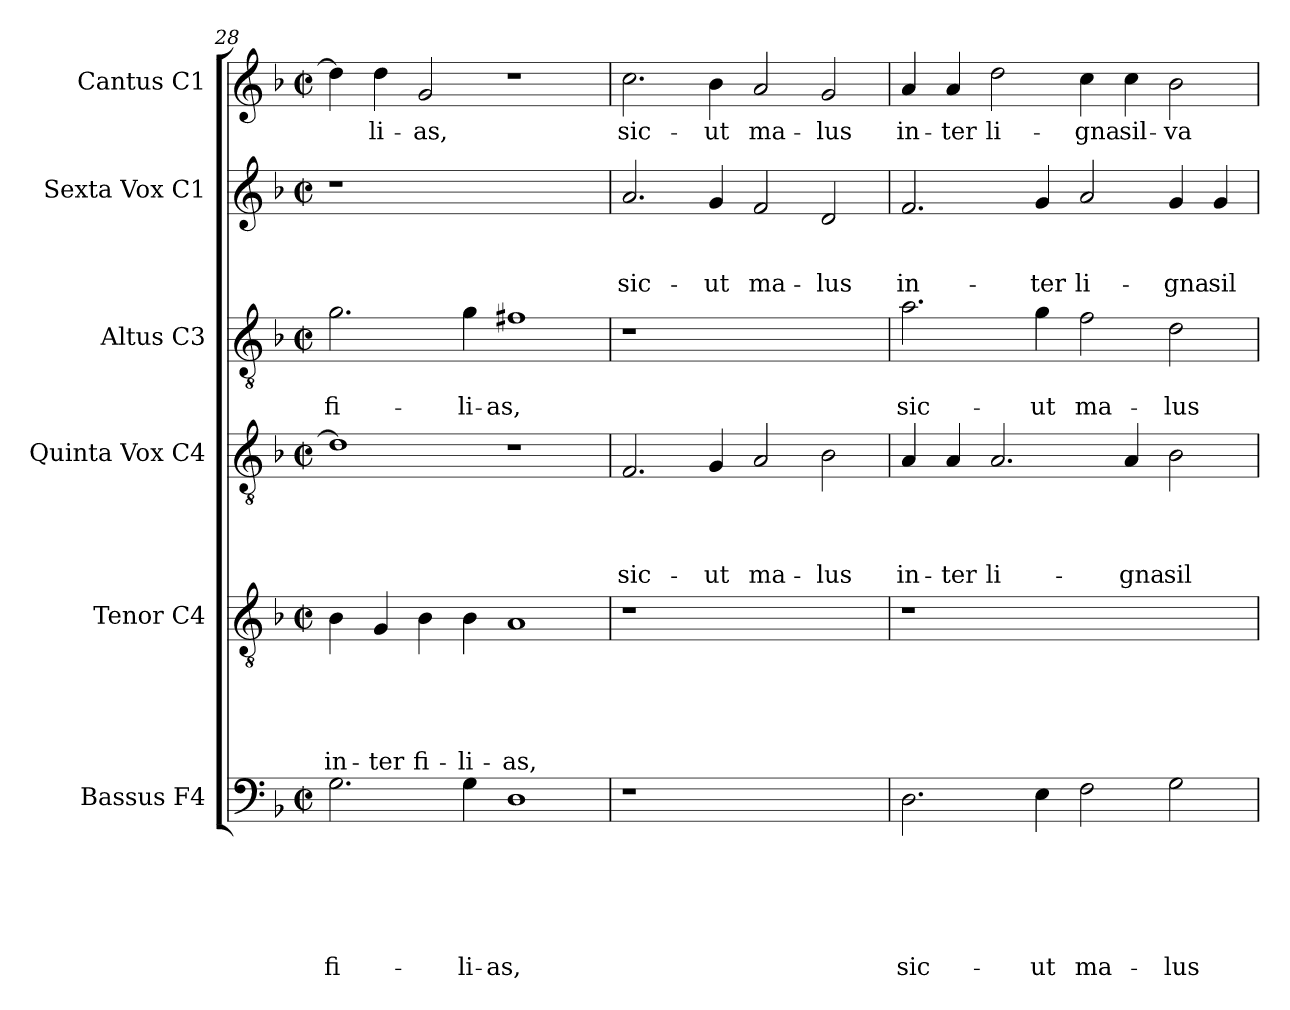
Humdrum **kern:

**kern	**text	**text	**text	**text	**text	**text	**kern	**text	**text	**text	**text	**text	**kern	**text	**text	**text	**text	**kern	**text	**text	**kern	**text	**text	**text	**kern	**text
*part6	*part6	*part6	*part6	*part6	*part6	*part6	*part5	*part5	*part5	*part5	*part5	*part5	*part4	*part4	*part4	*part4	*part4	*part3	*part3	*part3	*part2	*part2	*part2	*part2	*part1	*part1
*staff6	*staff6	*staff6	*staff6	*staff6	*staff6	*staff6	*staff5	*staff5	*staff5	*staff5	*staff5	*staff5	*staff4	*staff4	*staff4	*staff4	*staff4	*staff3	*staff3	*staff3	*staff2	*staff2	*staff2	*staff2	*staff1	*staff1
*I"Bassus F4	*	*	*	*	*	*	*I"Tenor C4	*	*	*	*	*	*I"Quinta Vox C4	*	*	*	*	*I"Altus C3	*	*	*I"Sexta Vox C1	*	*	*	*I"Cantus C1	*
*I'B	*	*	*	*	*	*	*I'T	*	*	*	*	*	*	*	*	*	*	*I'A	*	*	*	*	*	*	*I'C	*
!!LO:LB:g=z
*clefF4	*	*	*	*	*	*	*clefGv2	*	*	*	*	*	*clefGv2	*	*	*	*	*clefGv2	*	*	*clefG2	*	*	*	*clefG2	*
*k[b-]	*	*	*	*	*	*	*k[b-]	*	*	*	*	*	*k[b-]	*	*	*	*	*k[b-]	*	*	*k[b-]	*	*	*	*k[b-]	*
*F:	*	*	*	*	*	*	*F:	*	*	*	*	*	*F:	*	*	*	*	*F:	*	*	*F:	*	*	*	*F:	*
*M2/2	*	*	*	*	*	*	*M2/2	*	*	*	*	*	*M2/2	*	*	*	*	*M2/2	*	*	*M2/2	*	*	*	*M2/2	*
*met(c|)	*	*	*	*	*	*	*met(c|)	*	*	*	*	*	*met(c|)	*	*	*	*	*met(c|)	*	*	*met(c|)	*	*	*	*met(c|)	*
=28	=28	=28	=28	=28	=28	=28	=28	=28	=28	=28	=28	=28	=28	=28	=28	=28	=28	=28	=28	=28	=28	=28	=28	=28	=28	=28
!	!	!	!	!	!	!LO:LY:b	!	!	!	!	!	!LO:LY:b	!	!	!	!	!	!	!	!LO:LY:b	!	!	!	!	!	!
2.G\	.	.	.	.	.	fi-	4B-\	.	.	.	.	in-	1d]	.	.	.	.	2.g\	.	fi-	1r	.	.	.	4dd\]	.
!	!	!	!	!	!	!	!	!	!	!	!	!LO:LY:b	!	!	!	!	!	!	!	!	!	!	!	!	!	!LO:LY:b
.	.	.	.	.	.	.	4G/	.	.	.	.	-ter	.	.	.	.	.	.	.	.	.	.	.	.	4dd\	-li-
!	!	!	!	!	!	!	!	!	!	!	!	!LO:LY:b	!	!	!	!	!	!	!	!	!	!	!	!	!	!LO:LY:b
.	.	.	.	.	.	.	4B-\	.	.	.	.	fi-	.	.	.	.	.	.	.	.	.	.	.	.	2g/	-as,
!	!	!	!	!	!	!LO:LY:b	!	!	!	!	!	!LO:LY:b	!	!	!	!	!	!	!	!LO:LY:b	!	!	!	!	!	!
4G\	.	.	.	.	.	-li-	4B-\	.	.	.	.	-li-	.	.	.	.	.	4g\	.	-li-	.	.	.	.	.	.
!	!	!	!	!	!	!LO:LY:b	!	!	!	!	!	!LO:LY:b	!	!	!	!	!	!	!	!LO:LY:b	!	!	!	!	!	!
1D	.	.	.	.	.	-as,	1A	.	.	.	.	-as,	1r	.	.	.	.	1f#X	.	-as,	1ryy	.	.	.	1r	.
=29	=29	=29	=29	=29	=29	=29	=29	=29	=29	=29	=29	=29	=29	=29	=29	=29	=29	=29	=29	=29	=29	=29	=29	=29	=29	=29
!	!	!	!	!	!	!	!	!	!	!	!	!	!	!	!	!	!LO:LY:b	!	!	!	!	!	!	!LO:LY:b	!	!LO:LY:b
1r	.	.	.	.	.	.	1r	.	.	.	.	.	2.F/	.	.	.	sic-	1r	.	.	2.a/	.	.	sic-	2.cc\	sic-
!	!	!	!	!	!	!	!	!	!	!	!	!	!	!	!	!	!LO:LY:b	!	!	!	!	!	!	!LO:LY:b	!	!LO:LY:b
.	.	.	.	.	.	.	.	.	.	.	.	.	4G/	.	.	.	-ut	.	.	.	4g/	.	.	-ut	4b-\	-ut
!	!	!	!	!	!	!	!	!	!	!	!	!	!	!	!	!	!LO:LY:b	!	!	!	!	!	!	!LO:LY:b	!	!LO:LY:b
1ryy	.	.	.	.	.	.	1ryy	.	.	.	.	.	2A/	.	.	.	ma-	1ryy	.	.	2f/	.	.	ma-	2a/	ma-
!	!	!	!	!	!	!	!	!	!	!	!	!	!	!	!	!	!LO:LY:b	!	!	!	!	!	!	!LO:LY:b	!	!LO:LY:b
.	.	.	.	.	.	.	.	.	.	.	.	.	2B-\	.	.	.	-lus	.	.	.	2d/	.	.	-lus	2g/	-lus
=30	=30	=30	=30	=30	=30	=30	=30	=30	=30	=30	=30	=30	=30	=30	=30	=30	=30	=30	=30	=30	=30	=30	=30	=30	=30	=30
!	!	!	!	!	!	!LO:LY:b	!	!	!	!	!	!	!	!	!	!	!LO:LY:b	!	!	!LO:LY:b	!	!	!	!LO:LY:b	!	!LO:LY:b
2.D\	.	.	.	.	.	sic-	1r	.	.	.	.	.	4A/	.	.	.	in-	2.a\	.	sic-	2.f/	.	.	in-	4a/	in-
!	!	!	!	!	!	!	!	!	!	!	!	!	!	!	!	!	!LO:LY:b	!	!	!	!	!	!	!	!	!LO:LY:b
.	.	.	.	.	.	.	.	.	.	.	.	.	4A/	.	.	.	-ter	.	.	.	.	.	.	.	4a/	-ter
!	!	!	!	!	!	!	!	!	!	!	!	!	!	!	!	!	!LO:LY:b	!	!	!	!	!	!	!	!	!LO:LY:b
.	.	.	.	.	.	.	.	.	.	.	.	.	2.A/	.	.	.	li-	.	.	.	.	.	.	.	2dd\	li-
!	!	!	!	!	!	!LO:LY:b	!	!	!	!	!	!	!	!	!	!	!	!	!	!LO:LY:b	!	!	!	!LO:LY:b	!	!
4E\	.	.	.	.	.	-ut	.	.	.	.	.	.	.	.	.	.	.	4g\	.	-ut	4g/	.	.	-ter	.	.
!	!	!	!	!	!	!LO:LY:b	!	!	!	!	!	!	!	!	!	!	!	!	!	!LO:LY:b	!	!	!	!LO:LY:b	!	!LO:LY:b
2F\	.	.	.	.	.	ma-	1ryy	.	.	.	.	.	.	.	.	.	.	2f\	.	ma-	2a/	.	.	li-	4cc\	-gna
!	!	!	!	!	!	!	!	!	!	!	!	!	!	!	!	!	!LO:LY:b	!	!	!	!	!	!	!	!	!LO:LY:b
.	.	.	.	.	.	.	.	.	.	.	.	.	4A/	.	.	.	-gna	.	.	.	.	.	.	.	4cc\	sil-
!	!	!	!	!	!	!LO:LY:b	!	!	!	!	!	!	!	!	!	!	!LO:LY:b	!	!	!LO:LY:b	!	!	!	!LO:LY:b	!	!LO:LY:b
2G\	.	.	.	.	.	-lus	.	.	.	.	.	.	2B-\	.	.	.	sil-	2d\	.	-lus	4g/	.	.	-gna	2b-\	-va-
!	!	!	!	!	!	!	!	!	!	!	!	!	!	!	!	!	!	!	!	!	!	!	!	!LO:LY:b	!	!
.	.	.	.	.	.	.	.	.	.	.	.	.	.	.	.	.	.	.	.	.	4g/	.	.	sil-	.	.
=	=	=	=	=	=	=	=	=	=	=	=	=	=	=	=	=	=	=	=	=	=	=	=	=	=	=
*-	*-	*-	*-	*-	*-	*-	*-	*-	*-	*-	*-	*-	*-	*-	*-	*-	*-	*-	*-	*-	*-	*-	*-	*-	*-	*-
